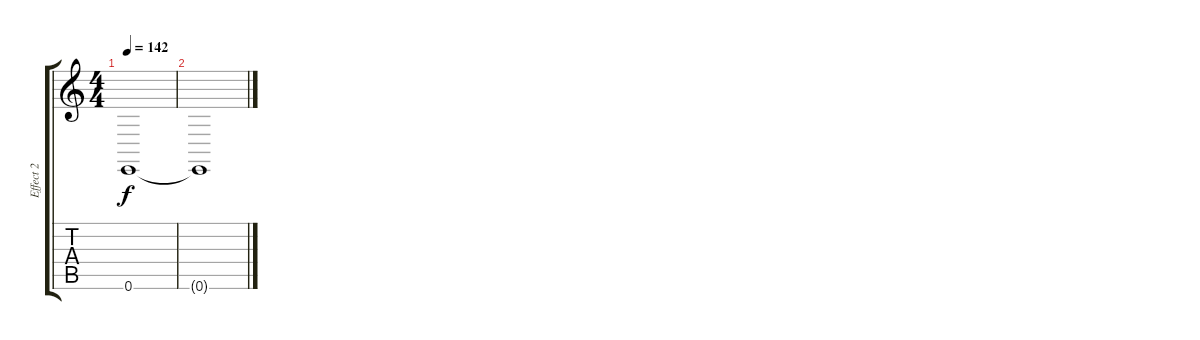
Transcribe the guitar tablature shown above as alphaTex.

\track ("Effect 2" "Effect 2") {instrument gunshot}
\staff {score tabs}
\tuning (E4 B3 G3 D3 A2 E2) {hide}
\ts (4 4)
\tempo 142
\clef g2
\ks c
0.6{t}.1{dy f} |
0.6{t}.1
